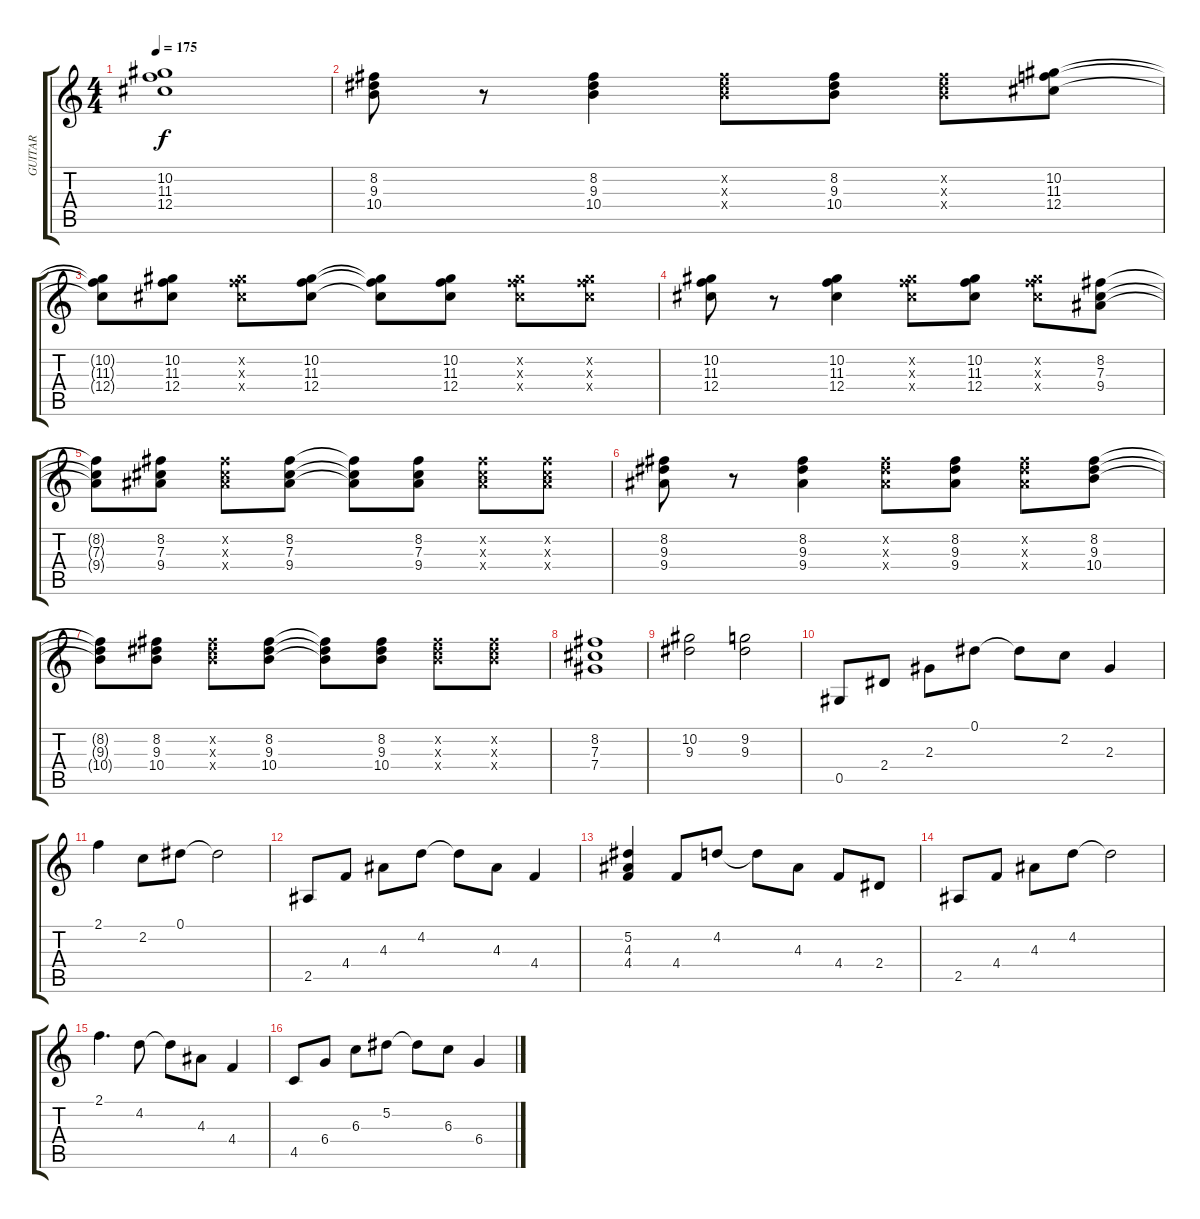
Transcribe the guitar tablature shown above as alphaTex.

\track ("GUITAR" "GUITAR") {instrument acousticguitarnylon}
\staff {score tabs}
\tuning (Eb4 Bb3 Gb3 Db3 Ab2 Eb2) {hide}
\ts (4 4)
\tempo 175
\clef g2
\ks c
(10.2 11.3 12.4).1{dy f} |
(8.2 9.3 10.4).8 r.8 (8.2 9.3 10.4).4 (8.2{x} 9.3{x} 10.4{x}).8 (8.2 9.3 10.4).8 (8.2{x} 9.3{x} 10.4{x}).8 (10.2 11.3 12.4).8 |
(10.2{t} 11.3{t} 12.4{t}).8 (10.2 11.3 12.4).8 (10.2{x} 11.3{x} 12.4{x}).8 (10.2 11.3 12.4).8 (10.2{t} 11.3{t} 12.4{t}).8 (10.2 11.3 12.4).8 (10.2{x} 11.3{x} 12.4{x}).8 (10.2{x} 11.3{x} 12.4{x}).8 |
(10.2 11.3 12.4).8 r.8 (10.2 11.3 12.4).4 (10.2{x} 11.3{x} 12.4{x}).8 (10.2 11.3 12.4).8 (10.2{x} 11.3{x} 12.4{x}).8 (8.2 7.3 9.4).8 |
(8.2{t} 7.3{t} 9.4{t}).8 (8.2 7.3 9.4).8 (8.2{x} 7.3{x} 9.4{x}).8 (8.2 7.3 9.4).8 (8.2{t} 7.3{t} 9.4{t}).8 (8.2 7.3 9.4).8 (8.2{x} 7.3{x} 9.4{x}).8 (8.2{x} 7.3{x} 9.4{x}).8 |
(8.2 9.3 9.4).8 r.8 (8.2 9.3 9.4).4 (8.2{x} 9.3{x} 9.4{x}).8 (8.2 9.3 9.4).8 (8.2{x} 9.3{x} 9.4{x}).8 (8.2 9.3 10.4).8 |
(8.2{t} 9.3{t} 10.4{t}).8 (8.2 9.3 10.4).8 (8.2{x} 9.3{x} 10.4{x}).8 (8.2 9.3 10.4).8 (8.2{t} 9.3{t} 10.4{t}).8 (8.2 9.3 10.4).8 (8.2{x} 9.3{x} 10.4{x}).8 (8.2{x} 9.3{x} 10.4{x}).8 |
(8.2 7.3 7.4).1 |
(10.2 9.3).2 (9.2 9.3).2 |
0.5.8 2.4.8 2.3.8 0.1.8 0.1{t}.8 2.2.8 2.3.4 |
2.1.4 2.2.8 0.1.8 0.1{t}.2 |
2.5.8 4.4.8 4.3.8 4.2.8 4.2{t}.8 4.3.8 4.4.4 |
(5.2 4.3 4.4).4 4.4.8 4.2.8 4.2{t}.8 4.3.8 4.4.8 2.4.8 |
2.5.8 4.4.8 4.3.8 4.2.8 4.2{t}.2 |
2.1.4{d} 4.2.8 4.2{t}.8 4.3.8 4.4.4 |
4.5.8 6.4.8 6.3.8 5.2.8 5.2{t}.8 6.3.8 6.4.4
